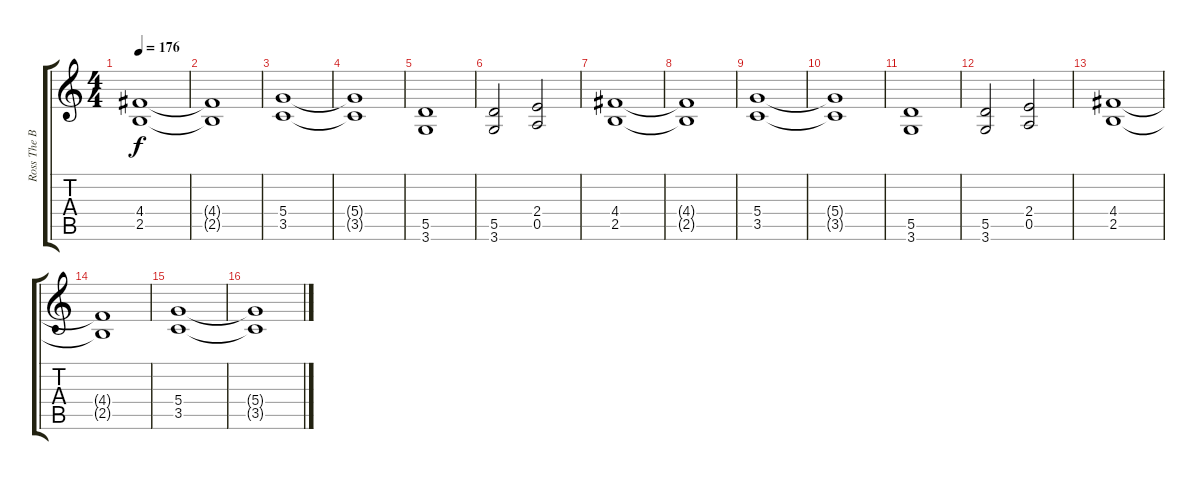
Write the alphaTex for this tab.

\track ("Ross The Boss-Rhythm" "Ross The B") {instrument distortionguitar}
\staff {score tabs}
\tuning (E4 B3 G3 D3 A2 E2) {hide}
\ts (4 4)
\tempo 176
\clef g2
\ks c
(4.4 2.5).1{dy f} |
(4.4{t} 2.5{t}).1 |
(5.4 3.5).1 |
(5.4{t} 3.5{t}).1 |
(5.5 3.6).1 |
(5.5 3.6).2 (2.4 0.5).2 |
(4.4 2.5).1 |
(4.4{t} 2.5{t}).1 |
(5.4 3.5).1 |
(5.4{t} 3.5{t}).1 |
(5.5 3.6).1 |
(5.5 3.6).2 (2.4 0.5).2 |
(4.4 2.5).1 |
(4.4{t} 2.5{t}).1 |
(5.4 3.5).1 |
(5.4{t} 3.5{t}).1
